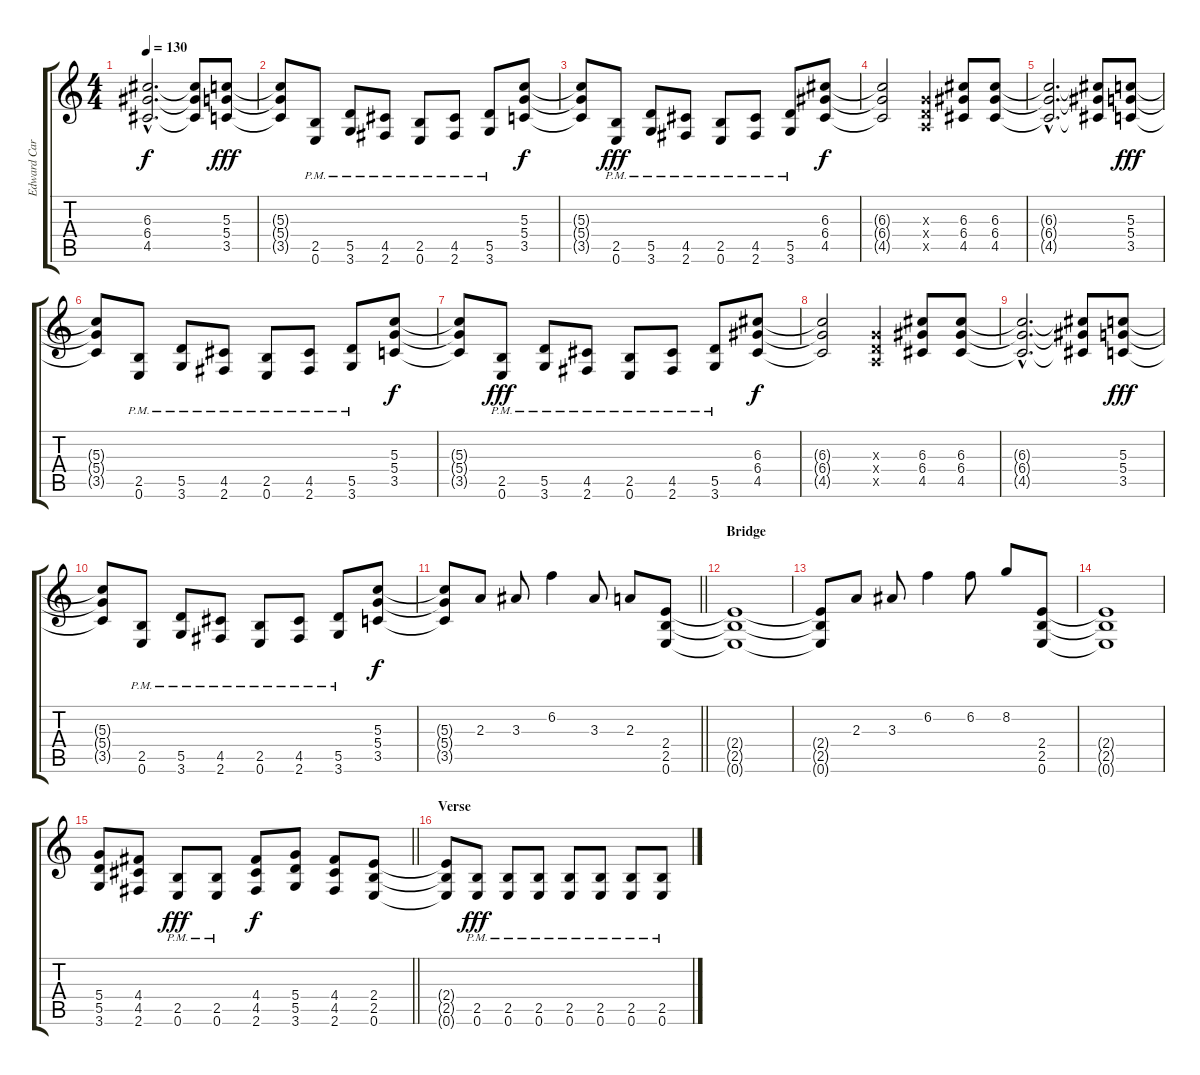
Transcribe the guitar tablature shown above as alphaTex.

\track ("Edward Carlson" "Edward Car") {instrument electricguitarclean}
\staff {score tabs}
\tuning (E4 B3 G3 D3 A2 E2) {hide}
\ts (4 4)
\tempo 130
\clef g2
\ks c
(6.3{hac t} 6.4{hac t} 4.5{hac t}).2{d dy f} (6.3{t} 6.4{t} 4.5{t}).8 (5.3 5.4 3.5).8{dy fff} |
(5.3{t} 5.4{t} 3.5{t}).8 (2.5{pm} 0.6{pm}).8 (5.5{pm} 3.6{pm}).8 (4.5{pm} 2.6{pm}).8 (2.5{pm} 0.6{pm}).8 (4.5{pm} 2.6{pm}).8 (5.5{pm} 3.6{pm}).8 (5.3 5.4 3.5).8{dy f} |
(5.3{t} 5.4{t} 3.5{t}).8 (2.5{pm} 0.6{pm}).8{dy fff} (5.5{pm} 3.6{pm}).8 (4.5{pm} 2.6{pm}).8 (2.5{pm} 0.6{pm}).8 (4.5{pm} 2.6{pm}).8 (5.5{pm} 3.6{pm}).8 (6.3 6.4 4.5).8{dy f} |
(6.3{t} 6.4{t} 4.5{t}).2 (0.3{x} 0.4{x} 0.5{x}).4 (6.3 6.4 4.5).8 (6.3 6.4 4.5).8 |
(6.3{hac t} 6.4{hac t} 4.5{hac t}).2{d} (6.3{t} 6.4{t} 4.5{t}).8 (5.3 5.4 3.5).8{dy fff} |
(5.3{t} 5.4{t} 3.5{t}).8 (2.5{pm} 0.6{pm}).8 (5.5{pm} 3.6{pm}).8 (4.5{pm} 2.6{pm}).8 (2.5{pm} 0.6{pm}).8 (4.5{pm} 2.6{pm}).8 (5.5{pm} 3.6{pm}).8 (5.3 5.4 3.5).8{dy f} |
(5.3{t} 5.4{t} 3.5{t}).8 (2.5{pm} 0.6{pm}).8{dy fff} (5.5{pm} 3.6{pm}).8 (4.5{pm} 2.6{pm}).8 (2.5{pm} 0.6{pm}).8 (4.5{pm} 2.6{pm}).8 (5.5{pm} 3.6{pm}).8 (6.3 6.4 4.5).8{dy f} |
(6.3{t} 6.4{t} 4.5{t}).2 (0.3{x} 0.4{x} 0.5{x}).4 (6.3 6.4 4.5).8 (6.3 6.4 4.5).8 |
(6.3{hac t} 6.4{hac t} 4.5{hac t}).2{d} (6.3{t} 6.4{t} 4.5{t}).8 (5.3 5.4 3.5).8{dy fff} |
(5.3{t} 5.4{t} 3.5{t}).8 (2.5{pm} 0.6{pm}).8 (5.5{pm} 3.6{pm}).8 (4.5{pm} 2.6{pm}).8 (2.5{pm} 0.6{pm}).8 (4.5{pm} 2.6{pm}).8 (5.5{pm} 3.6{pm}).8 (5.3 5.4 3.5).8{dy f} |
\barLineRight lightlight
(5.3{t} 5.4{t} 3.5{t}).8 2.3.8 3.3.8 6.2.4 3.3.8 2.3.8 (2.4 2.5 0.6).8 |
\section ("" "Bridge")
(2.4{t} 2.5{t} 0.6{t}).1 |
(2.4{t} 2.5{t} 0.6{t}).8 2.3.8 3.3.8 6.2.4 6.2.8 8.2.8 (2.4 2.5 0.6).8 |
(2.4{t} 2.5{t} 0.6{t}).1 |
\barLineRight lightlight
(5.4 5.5 3.6).8 (4.4 4.5 2.6).8 (2.5{pm} 0.6{pm}).8{dy fff} (2.5{pm} 0.6{pm}).8 (4.4 4.5 2.6).8{dy f} (5.4 5.5 3.6).8 (4.4 4.5 2.6).8 (2.4 2.5 0.6).8 |
\section ("" "Verse")
(2.4{t} 2.5{t} 0.6{t}).8 (2.5{pm} 0.6{pm}).8{dy fff} (2.5{pm} 0.6{pm}).8 (2.5{pm} 0.6{pm}).8 (2.5{pm} 0.6{pm}).8 (2.5{pm} 0.6{pm}).8 (2.5{pm} 0.6{pm}).8 (2.5{pm} 0.6{pm}).8
